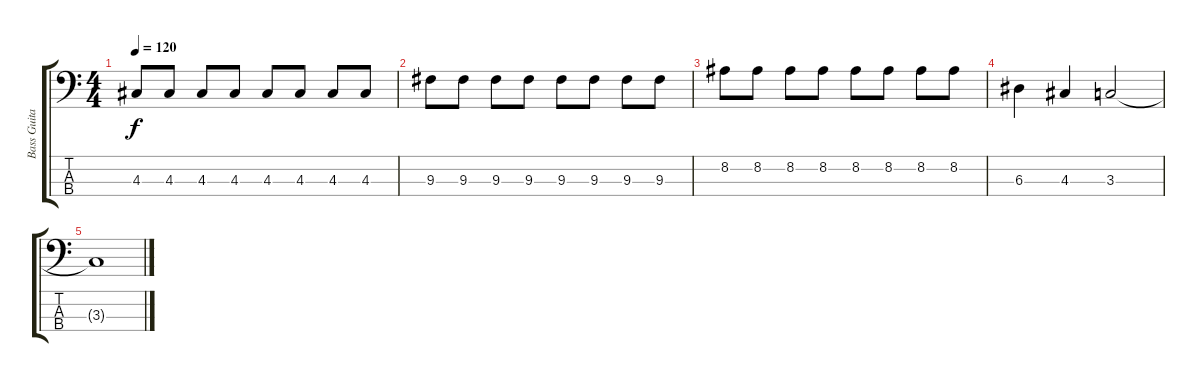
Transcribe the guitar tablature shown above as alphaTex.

\track ("Bass Guitar" "Bass Guita") {instrument electricbassfinger}
\staff {score tabs}
\tuning (G2 D2 A1 E1) {hide}
\ts (4 4)
\tempo 120
\clef f4
\ks c
4.3.8{dy f} 4.3.8 4.3.8 4.3.8 4.3.8 4.3.8 4.3.8 4.3.8 |
9.3.8 9.3.8 9.3.8 9.3.8 9.3.8 9.3.8 9.3.8 9.3.8 |
8.2.8 8.2.8 8.2.8 8.2.8 8.2.8 8.2.8 8.2.8 8.2.8 |
6.3.4 4.3.4 3.3.2 |
3.3{t}.1
